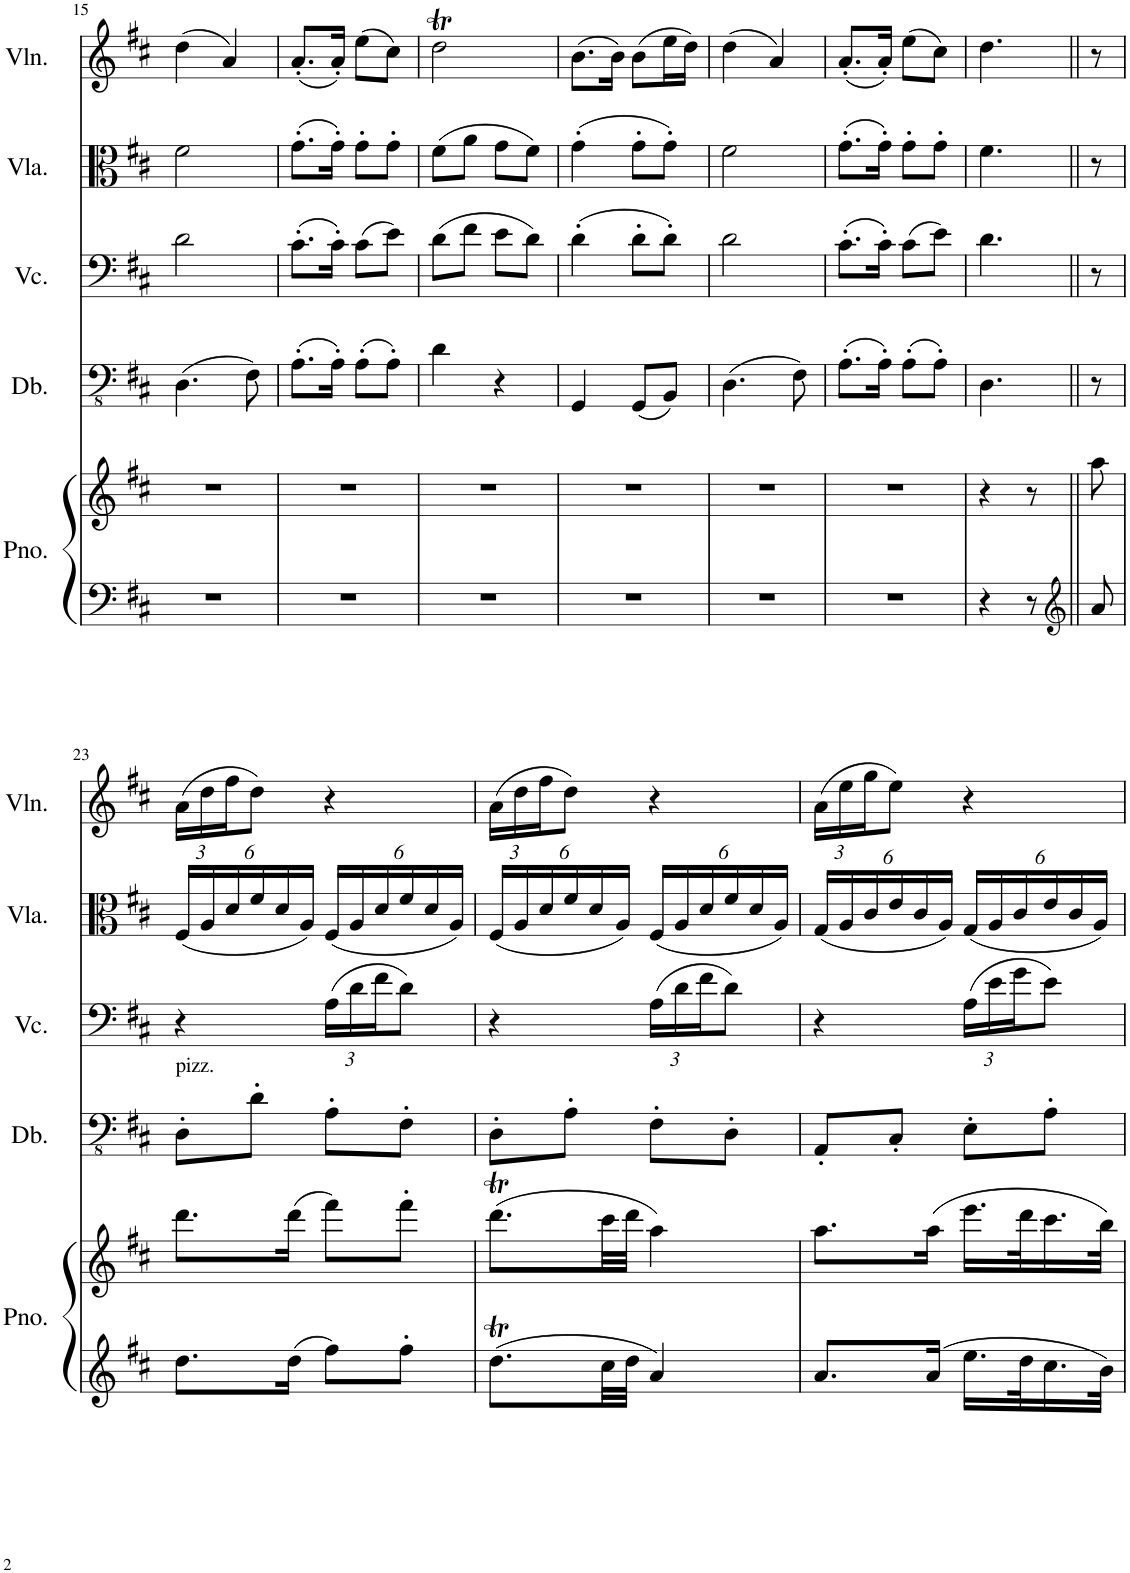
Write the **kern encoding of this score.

**kern	**kern	**kern	**kern	**kern	**kern
*part5	*part5	*part4	*part3	*part2	*part1
*staff6	*staff5	*staff4	*staff3	*staff2	*staff1
*I"Piano	*	*I"Double Bass	*I"Violoncello	*I"Viola	*I"Violin
*I'Pno.	*	*I'Db.	*I'Vc.	*I'Vla.	*I'Vln.
!!LO:PB:g=z
*clefF4	*clefG2	*clefFv4	*clefF4	*clefC3	*clefG2
*	*	*Trd7c12	*	*	*
*k[f#c#]	*k[f#c#]	*k[f#c#]	*k[f#c#]	*k[f#c#]	*k[f#c#]
*M2/4	*M2/4	*M2/4	*M2/4	*M2/4	*M2/4
=15	=15	=15	=15	=15	=15
2r	2r	(4.DD\	2d\	2f#\	(4dd\
.	.	.	.	.	4a/)
.	.	8FF#\)	.	.	.
=16	=16	=16	=16	=16	=16
2r	2r	(8.AA'\L	(8.c#'\L	(8.g'\L	(8.a'/L
.	.	16AA'\Jk)	16c#'\Jk)	16g'\Jk)	16a'/Jk)
.	.	(8AA'\L	(8c#\L	8g'\L	(8ee\L
.	.	8AA'\J)	8e\J)	8g'\J	8cc#\J)
=17	=17	=17	=17	=17	=17
2r	2r	4D\	(8d\L	(8f#\L	2ddT\
.	.	.	8f#\J	8a\J	.
.	.	4r	8e\L	8g\L	.
.	.	.	8d\J)	8f#\J)	.
=18	=18	=18	=18	=18	=18
2r	2r	4GGG/	(4d'\	(4g'\	(8.b\L
.	.	.	.	.	16b\Jk)
.	.	(8GGG/L	8d'\L	8g'\L	(8b\L
.	.	8BBB/J)	8d'\J)	8g'\J)	16ee\L
.	.	.	.	.	16dd\JJ)
=19	=19	=19	=19	=19	=19
2r	2r	(4.DD\	2d\	2f#\	(4dd\
.	.	.	.	.	4a/)
.	.	8FF#\)	.	.	.
=20	=20	=20	=20	=20	=20
2r	2r	(8.AA'\L	(8.c#'\L	(8.g'\L	(8.a'/L
.	.	16AA'\Jk)	16c#'\Jk)	16g'\Jk)	16a'/Jk)
.	.	(8AA'\L	(8c#\L	8g'\L	(8ee\L
.	.	8AA'\J)	8e\J)	8g'\J	8cc#\J)
=21	=21	=21	=21	=21	=21
4r	4r	4.DD\	4.d\	4.f#\	4.dd\
8r	8r	.	.	.	.
=22||	=22||	=22||	=22||	=22||	=22||
*clefG2	*	*	*	*	*
8a/	8aa\	8r	8r	8r	8r
!!LO:LB:g=z
=23	=23	=23	=23	=23	=23
*	*	*	*	*Xbrackettup	*Xbrackettup
!	!	!LO:TX:a:t=pizz.	!	!	!
8.dd\L	8.ddd\L	8DD'\L	4r	(24F#/LL	(24a\LL
.	.	.	.	24A/	24dd\
.	.	.	.	24d/	24ff#\J
.	.	8D'\J	.	24f#/	8dd\J)
.	.	.	.	24d/	.
16dd\Jk	(16ddd\Jk	.	.	.	.
.	.	.	.	24A/JJ)	.
*	*	*	*Xbrackettup	*	*
8ff#\L	8fff#\L)	8AA'\L	(24A\LL	(24F#/LL	4r
.	.	.	24d\	24A/	.
.	.	.	24f#\J	24d/	.
8ff#'\J	8fff#'\J	8FF#'\J	8d\J)	24f#/	.
.	.	.	.	24d/	.
.	.	.	.	24A/JJ)	.
=24	=24	=24	=24	=24	=24
8.ddT\L	(8.dddT\L	8DD'\L	4r	(24F#/LL	(24a\LL
.	.	.	.	24A/	24dd\
.	.	.	.	24d/	24ff#\J
.	.	8AA'\J	.	24f#/	8dd\J)
.	.	.	.	24d/	.
32cc#\LL	32ccc#\LL	.	.	.	.
.	.	.	.	24A/JJ)	.
32dd\JJJ	32ddd\JJJ	.	.	.	.
4a/	4aa\)	8FF#'\L	(24A\LL	(24F#/LL	4r
.	.	.	24d\	24A/	.
.	.	.	24f#\J	24d/	.
.	.	8DD'\J	8d\J)	24f#/	.
.	.	.	.	24d/	.
.	.	.	.	24A/JJ)	.
=25	=25	=25	=25	=25	=25
8.a/L	8.aa\L	8AAA'/L	4r	(24G/LL	(24a\LL
.	.	.	.	24A/	24ee\
.	.	.	.	24c#/	24gg\J
.	.	8CC#'/J	.	24e/	8ee\J)
.	.	.	.	24c#/	.
16a/Jk	(16aa\Jk	.	.	.	.
.	.	.	.	24A/JJ)	.
16.ee\LL	16.eee\LL	8EE'\L	(24A\LL	(24G/LL	4r
.	.	.	24e\	24A/	.
.	.	.	24g\J	24c#/	.
32dd\K	32ddd\K	.	.	.	.
16.cc#\	16.ccc#\	8AA'\J	8e\J)	24e/	.
.	.	.	.	24c#/	.
.	.	.	.	24A/JJ)	.
32b\JJk	32bb\JJk)	.	.	.	.
=	=	=	=	=	=
*-	*-	*-	*-	*-	*-
